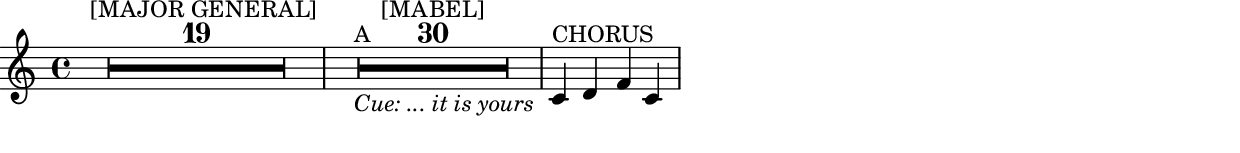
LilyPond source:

%% Generated by lilypond-book
%% Options: [exampleindent=10.16\mm,indent=0\mm,line-width=160\mm,paper-height=845.047\pt,paper-width=597.508\pt,papersize='(cons (* 597.508 pt) (* 845.047 pt)),quote,ragged-right]
\include "lilypond-book-preamble.ly"


% ****************************************************************
% Start cut-&-pastable-section
% ****************************************************************

#(ly:set-option 'eps-box-padding 3.000000)



\paper {
  #(set-paper-size '(cons (* 597.508 pt) (* 845.047 pt)))
  indent = 0\mm
  line-width = 160\mm
  % offset the left padding, also add 1mm as lilypond creates cropped
  % images with a little space on the right
  line-width = #(- line-width (* mm  3.000000) (* mm 1))
  line-width = 160\mm - 2.0 * 10.16\mm
  % offset the left padding, also add 1mm as lilypond creates cropped
  % images with a little space on the right
  line-width = #(- line-width (* mm  3.000000) (* mm 1))
  ragged-right = ##t
}

\layout {
  
}




% ****************************************************************
% ly snippet:
% ****************************************************************
\sourcefilename "snippets/multi-measure-rest-markup.ly"
\sourcefileline 0
%% DO NOT EDIT this file manually; it was automatically
%% generated from the LilyPond Wiki
%% (https://wiki.lilypond.community).
%%
%% Make any changes in the Wiki itself, or in
%% `Documentation/snippets/new/`, then run
%% `scripts/auxiliar/makelsr.pl`.
%%
%% This file is in the public domain.

\version "2.24.0"

\header {
%% Translation of GIT committish: f11513f36c131dab18338d6a3a729e24a927150d
  texidocja = "
複数小節にまたがる休符に付加されるマークアップは、休符の上または下に@c
中央揃えされます。マークアップが長い場合であっても、休符が広げられることは@c
ありません。休符をマークアップに合わせて広げる場合は、休符の前に空の和音を@c
追加して、それにマークアップを付加してください。

このような方法で付加されたテキストは、空の和音が本来表示されるべき@c
場所に合わせて左揃えされます。@c
しかし、小節の長さをテキストに合わせるようにすれば、テキストが中央揃え@c
されたように見えます。
"
  doctitleja = "複数小節にまたがる休符にマークアップを付加する"

%% Translation of GIT committish: 2f3474d9af596d677ed5b7ce720ae4d0954a6b51
  texidocit = "
Il testo a margine di una pausa multipla viene centrato sopra o sotto
di essa.  Se il testo è lungo, la misura non si espanderà.  Per espandere
la pausa multipla in modo che si allinei col testo, conviene usare un accordo
vuoto con del testo attaccato prima della pausa multipla.

Il testo così attaccato a una nota spaziatrice viene allineato a sinistra della
posizione in cui la nota sarebbe posta nella misura, ma se la lunghezza della
misura è determinata dalla lunghezza del testo, il testo verrà centrato.

"
  doctitleit = "Testo a margine delle pause multiple"

%% Translation of GIT committish: de1e42ce512f3690387cdd065109bddff1b7bd6d
  texidocfr = "
Lorsque du texte est attaché à un silence multimesure, il sera centré
dans la mesure, au-dessus ou en dessous de la portée. Afin d'étirer la
mesure dans le cas où ce texte est relativement long, il suffit
d'insérer un accord vide auquel on attache le texte en question, avant
le silence multimesure. Le texte attaché à un silence invisible sera
aligné sur la gauche de là où serait positionnée la note dans la mesure.
Cependant, si la taille de la mesure est déterminée par la longueur du
texte, il apparaîtra comme centré.
"

  doctitlefr = "Ajout de texte à un silence multimesure"

%% Translation of GIT committish: 4f16fa98fd258f08e64203c793028ea3e363b1c0
  texidoces = "
Los elementos de marcado aplicados a un silencio multicompás se
centran encima o debajo de éste.  Los elementos de marcado extensos
que se adjuntan a silencios multicompás no producen la expansión del
compás.  Para expandir un silencio multicompás de forma que quepa todo
el marcado, utilice un acorde vacío con un marcado aplicado antes del
silencio multicompás.

El texto aplicado a un siencio sparador de esta forma se alinea por la
izquierda a la posición en que la nota estaría situada dentro del
compás, pero si la longitud del compás está determinada por la
longitud del texto, éste aparecerá centrado.

"
  doctitlees = "Marcado de silencios multicompás"

%% Translation of GIT committish: 0a868be38a775ecb1ef935b079000cebbc64de40
  texidocde = "Textbeschriftungen, die an Mehrtaktpausen gehängt wird,
wird über oder unter der Pause zentriert.  Lange Beschriftungen
lassen den Takt nicht breiter werden.  Um eine Mehrtaktpause einer
Beschriftung anzupassen, muss eine unsichtbare Pause mit der
Beschriftung direkt vor der Mehrtaktpause eingesetzt werden.

Man sollte beachten, dass unsichtbare Pausen automatische Taktstriche
nach sich ziehen.  Text, der an eine unsichtbare Pause gehängt wird,
ist links ausgerichtet an der Position, wo die Pause erscheinen
würde.  Wenn aber die Länge des Taktes durch die Länge des Textes
bestimmt wird, sieht es so aus, als ob der Text zentriert gesetzt
ist."

  doctitlede = "Textbeschriftung und Mehrtaktpausen"



%% Translation of GIT committish: 2ba2ca2073f389842aa87f85b6c740b8488f0125
  texidocca = "
Els elements de marcatge aplicats a un silenci multicompàs se
centren a sobre o a sota del silenci.  Els elements de marcatge
extensos que s'adjunten a silencis multicompàs no produeixen
l'expansió del comàs.  Per expandir un silenci multicompàs de
forma que càpiga tot el marcatge, utilitzeu un acord buit amb un
marcatge aplicat abans del silenci multicompàs.

El text aplicat a un silenci separador d'aquesta forma s'alinea
per l'esquerra a la posició en la qual la nota estaria situada
dins del compàs, però si la longitud del compàs està determinada
per la longitud del text, el text apareixerà centrat.

"
  doctitleca = "Marcatge de silencis multicompàs"

  categories = "Rhythms, Text"

  texidoc = "
Markups attached to a multi-measure rest will be centered above or
below it. Long markups attached to multi-measure rests do not cause the
measure to expand. To expand a multi-measure rest to fit the markup,
use an empty chord with an attached markup before the multi-measure
rest. Text attached to a spacer rest in this way is left-aligned to the
position where the note would be placed in the measure, but if the
measure length is determined by the length of the text, the text will
appear to be centered.
"

  doctitle = "Multi-measure rest markup"
} % begin verbatim


\relative c' {
  \compressMMRests {
    \textLengthOn
    <>^\markup { [MAJOR GENERAL] }
    R1*19
    <>_\markup { \italic { Cue: ... it is yours } }
    <>^\markup { A }
    R1*30^\markup { [MABEL] }
    \textLengthOff
    c4^\markup { CHORUS } d f c
  }
}



% ****************************************************************
% end ly snippet
% ****************************************************************
